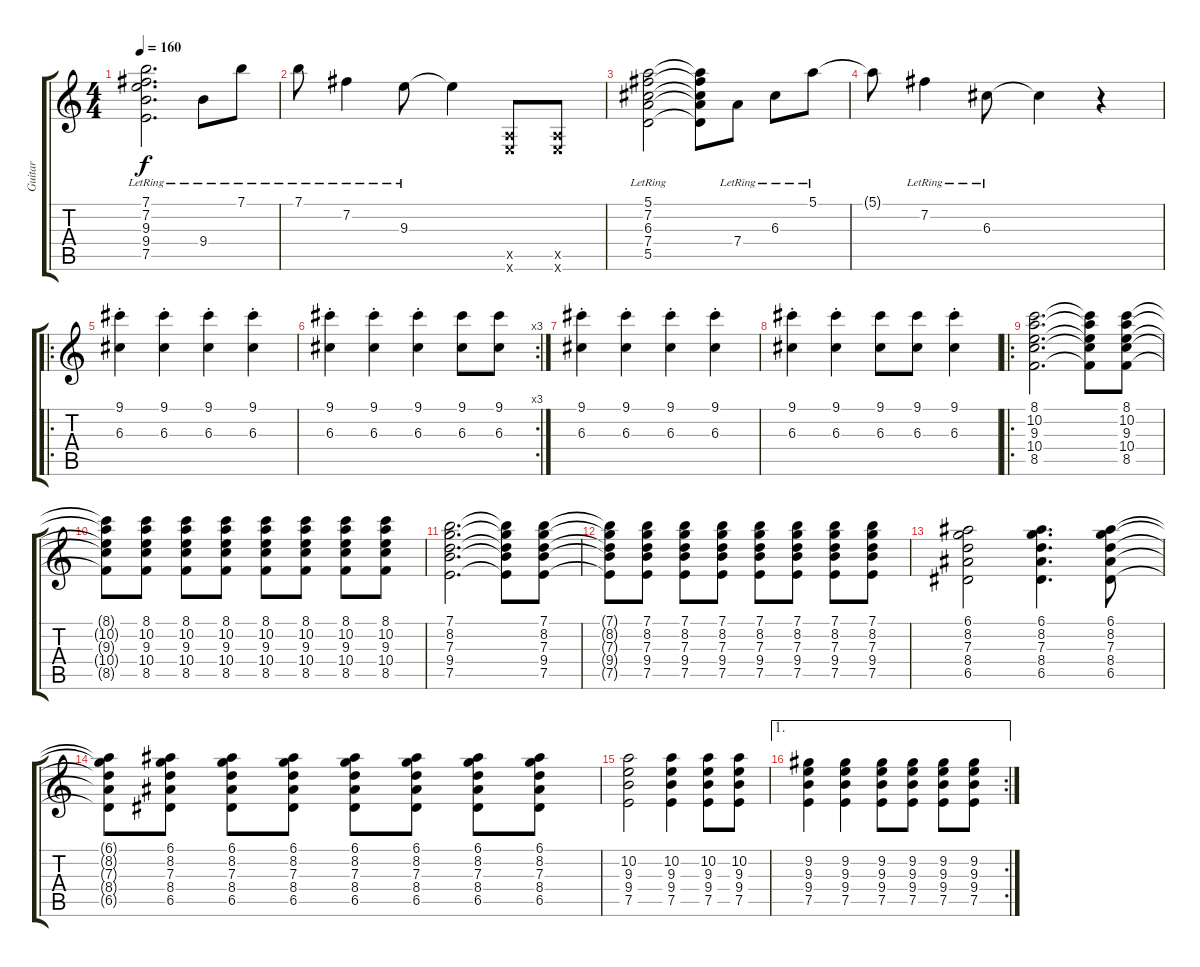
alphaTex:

\track ("Guitar" "Guitar") {solo instrument electricguitarclean}
\staff {score tabs}
\tuning (E4 B3 G3 D3 A2 E2) {hide}
\ts (4 4)
\tempo 160
\clef g2
\ks c
(7.1{lr} 7.2{lr} 9.3{lr} 9.4{lr} 7.5{lr}).2{d dy f} 9.4{lr}.8 7.1{lr}.8 |
7.1{lr}.8 7.2{lr}.4 9.3{lr}.8 9.3{t}.4 (0.5{x} 0.6{x}).8 (0.5{x} 0.6{x}).8 |
(5.1{lr} 7.2{lr} 6.3{lr} 7.4{lr} 5.5{lr}).2 (5.1{t} 7.2{t} 6.3{t} 7.4{t} 5.5{t}).8 7.4{lr}.8 6.3{lr}.8 5.1{lr}.8 |
5.1{t}.8 7.2{lr}.4 6.3{lr}.8 6.3{t}.4 r.4 |
\ro
(9.1{st} 6.3{st}).4 (9.1{st} 6.3{st}).4 (9.1{st} 6.3{st}).4 (9.1{st} 6.3{st}).4 |
\rc 3
(9.1{st} 6.3{st}).4 (9.1{st} 6.3{st}).4 (9.1{st} 6.3{st}).4 (9.1 6.3).8 (9.1 6.3).8 |
(9.1{st} 6.3{st}).4 (9.1{st} 6.3{st}).4 (9.1{st} 6.3{st}).4 (9.1{st} 6.3{st}).4 |
(9.1{st} 6.3{st}).4 (9.1{st} 6.3{st}).4 (9.1 6.3).8 (9.1 6.3).8 (9.1{st} 6.3{st}).4 |
\ro
(8.1 10.2 9.3 10.4 8.5).2{d} (8.1{t} 10.2{t} 9.3{t} 10.4{t} 8.5{t}).8 (8.1 10.2 9.3 10.4 8.5).8 |
(8.1{t} 10.2{t} 9.3{t} 10.4{t} 8.5{t}).8 (8.1 10.2 9.3 10.4 8.5).8 (8.1 10.2 9.3 10.4 8.5).8 (8.1 10.2 9.3 10.4 8.5).8 (8.1 10.2 9.3 10.4 8.5).8 (8.1 10.2 9.3 10.4 8.5).8 (8.1 10.2 9.3 10.4 8.5).8 (8.1 10.2 9.3 10.4 8.5).8 |
(7.1 8.2 7.3 9.4 7.5).2{d} (7.1{t} 8.2{t} 7.3{t} 9.4{t} 7.5{t}).8 (7.1 8.2 7.3 9.4 7.5).8 |
(7.1{t} 8.2{t} 7.3{t} 9.4{t} 7.5{t}).8 (7.1 8.2 7.3 9.4 7.5).8 (7.1 8.2 7.3 9.4 7.5).8 (7.1 8.2 7.3 9.4 7.5).8 (7.1 8.2 7.3 9.4 7.5).8 (7.1 8.2 7.3 9.4 7.5).8 (7.1 8.2 7.3 9.4 7.5).8 (7.1 8.2 7.3 9.4 7.5).8 |
(6.1 8.2 7.3 8.4 6.5).2 (6.1 8.2 7.3 8.4 6.5).4{d} (6.1 8.2 7.3 8.4 6.5).8 |
(6.1{t} 8.2{t} 7.3{t} 8.4{t} 6.5{t}).8 (6.1 8.2 7.3 8.4 6.5).8 (6.1 8.2 7.3 8.4 6.5).8 (6.1 8.2 7.3 8.4 6.5).8 (6.1 8.2 7.3 8.4 6.5).8 (6.1 8.2 7.3 8.4 6.5).8 (6.1 8.2 7.3 8.4 6.5).8 (6.1 8.2 7.3 8.4 6.5).8 |
(10.2 9.3 9.4 7.5).2 (10.2 9.3 9.4 7.5).4 (10.2 9.3 9.4 7.5).8 (10.2 9.3 9.4 7.5).8 |
\ae 1
\rc 2
(9.2 9.3 9.4 7.5).4 (9.2 9.3 9.4 7.5).4 (9.2 9.3 9.4 7.5).8 (9.2 9.3 9.4 7.5).8 (9.2 9.3 9.4 7.5).8 (9.2 9.3 9.4 7.5).8
